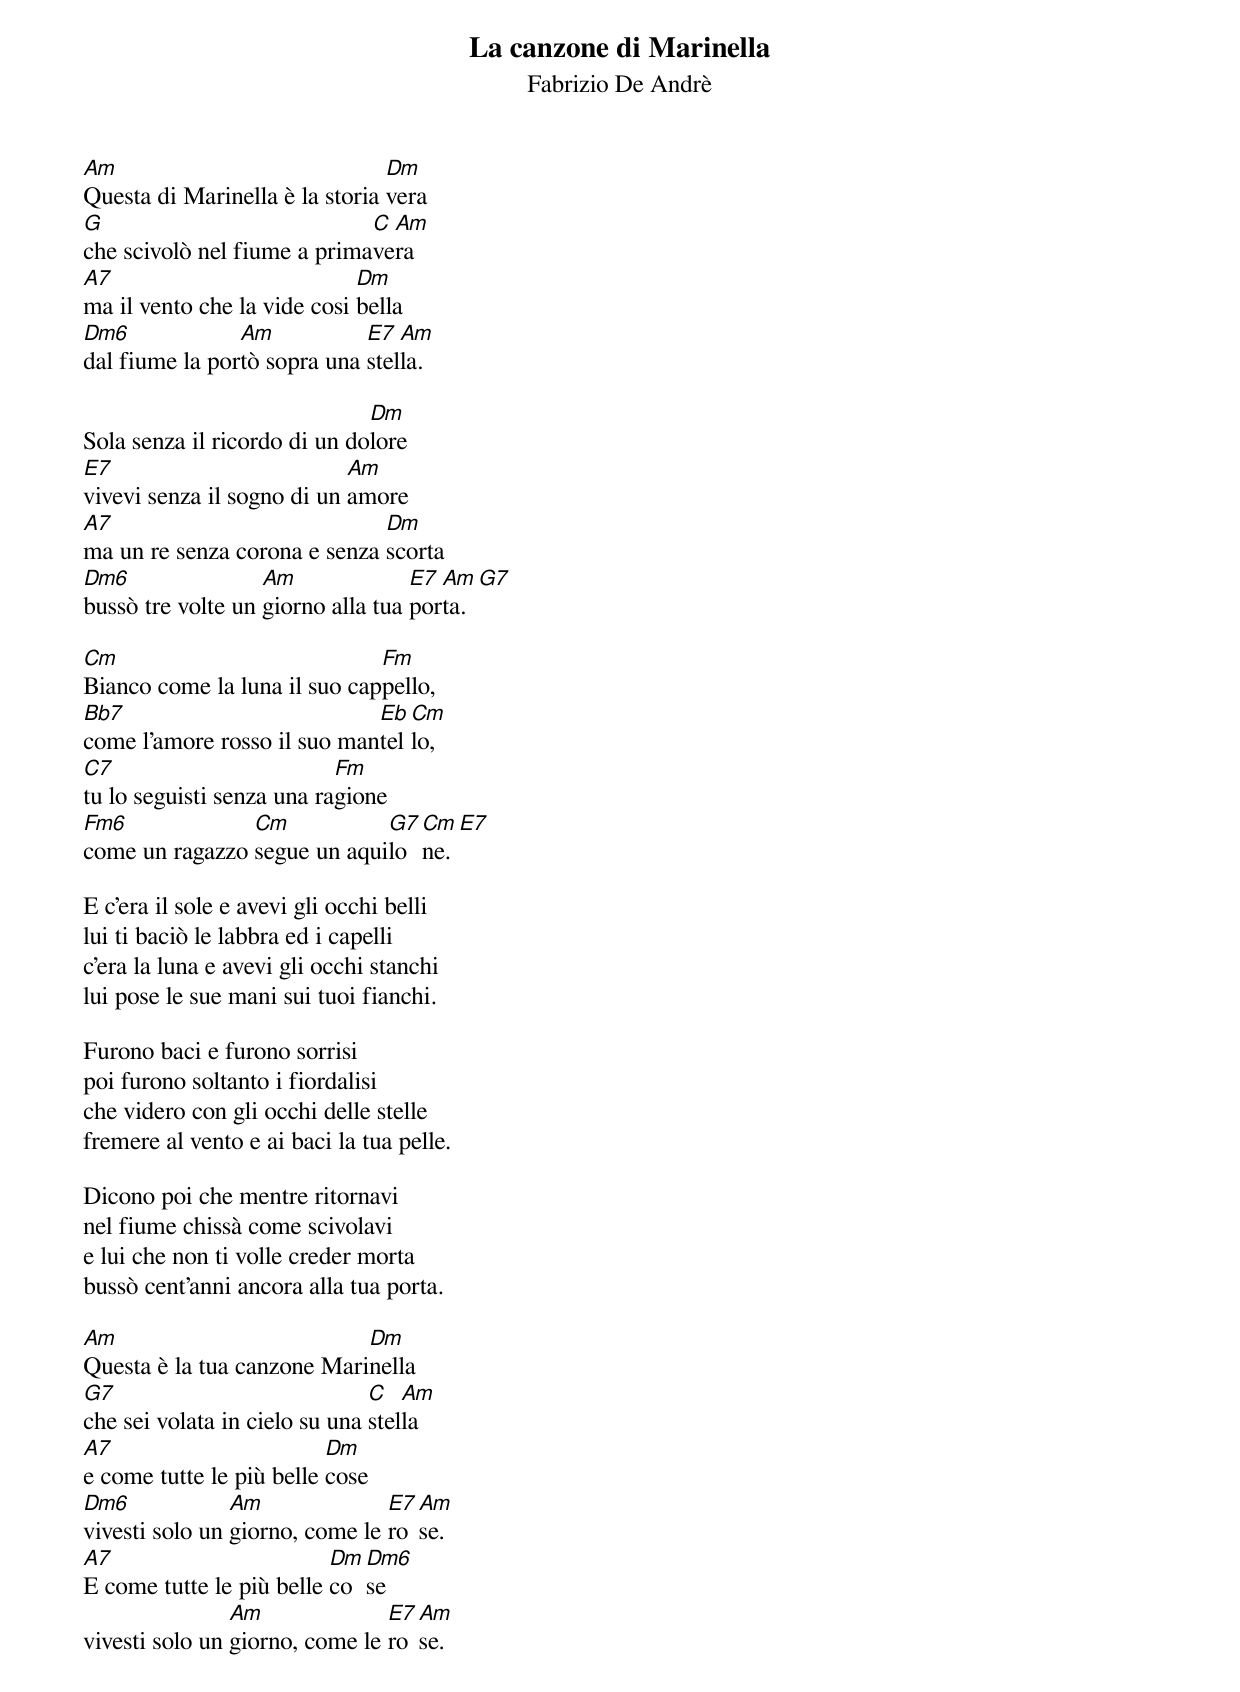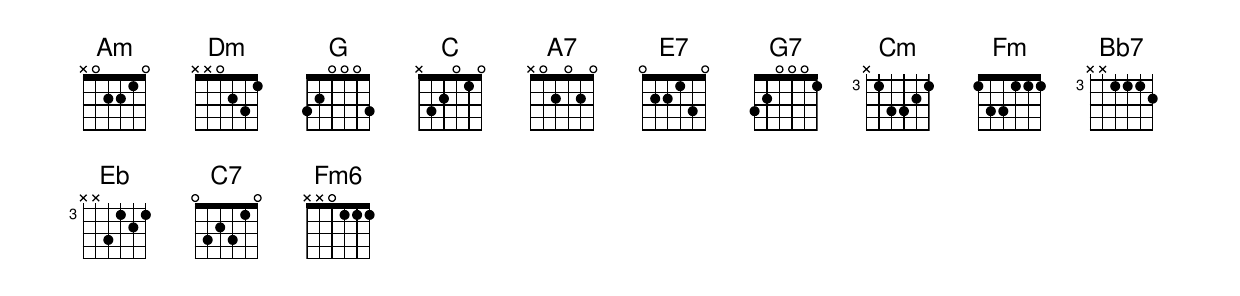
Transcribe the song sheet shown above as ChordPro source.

{title: La canzone di Marinella}
{subtitle: Fabrizio De Andrè}

[Am]Questa di Marinella è la storia [Dm]vera
[G]che scivolò nel fiume a prima[C]ve[Am]ra
[A7]ma il vento che la vide cosi [Dm]bella
[Dm6]dal fiume la por[Am]tò sopra una [E7]stel[Am]la.

Sola senza il ricordo di un do[Dm]lore
[E7]vivevi senza il sogno di un [Am]amore
[A7]ma un re senza corona e senza [Dm]scorta
[Dm6]bussò tre volte un [Am]giorno alla tua [E7]por[Am]ta.[G7]

[Cm]Bianco come la luna il suo cap[Fm]pello,
[Bb7]come l'amore rosso il suo man[Eb]tel[Cm]lo,
[C7]tu lo seguisti senza una ra[Fm]gione
[Fm6]come un ragazzo [Cm]segue un aqui[G7]lo[Cm]ne.[E7]

E c'era il sole e avevi gli occhi belli
lui ti baciò le labbra ed i capelli
c'era la luna e avevi gli occhi stanchi
lui pose le sue mani sui tuoi fianchi.

Furono baci e furono sorrisi
poi furono soltanto i fiordalisi
che videro con gli occhi delle stelle
fremere al vento e ai baci la tua pelle.

Dicono poi che mentre ritornavi
nel fiume chissà come scivolavi
e lui che non ti volle creder morta
bussò cent'anni ancora alla tua porta.

[Am]Questa è la tua canzone Mari[Dm]nella
[G7]che sei volata in cielo su una [C]stel[Am]la
[A7]e come tutte le più belle [Dm]cose
[Dm6]vivesti solo un [Am]giorno, come le [E7]ro[Am]se.
[A7]E come tutte le più belle [Dm]co[Dm6]se
vivesti solo un [Am]giorno, come le [E7]ro[Am]se.
